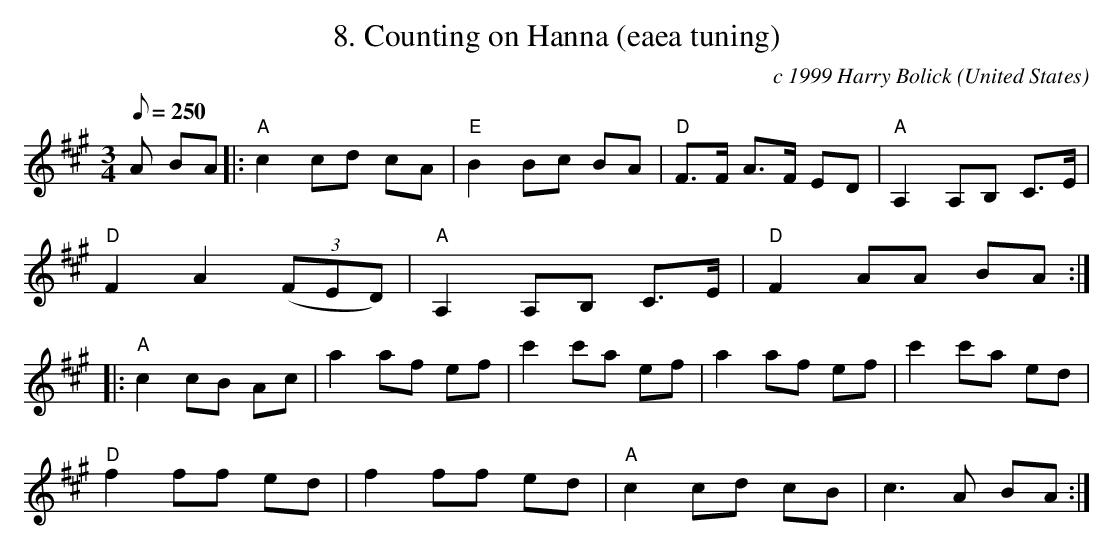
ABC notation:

X:1
T:8. Counting on Hanna (eaea tuning)
C:c 1999 Harry Bolick
O:United States
M:3/4
L:1/8
Q:250
K:A
A BA |: "A" c2 cd cA | "E" B2 Bc BA | "D" F>F A>F ED | "A" A,2 A,B, C>E |
 "D" F2 A2 (3(FED) | "A" A,2 A,B, C>E | "D" F2 AA BA :|
|: "A" c2 cB Ac| a2 af ef | c'2 c'a ef | a2 af ef| c'2 c'a ed |
"D" f2 ff ed | f2 ff ed |"A" c2 cd cB | c3 A BA :|
